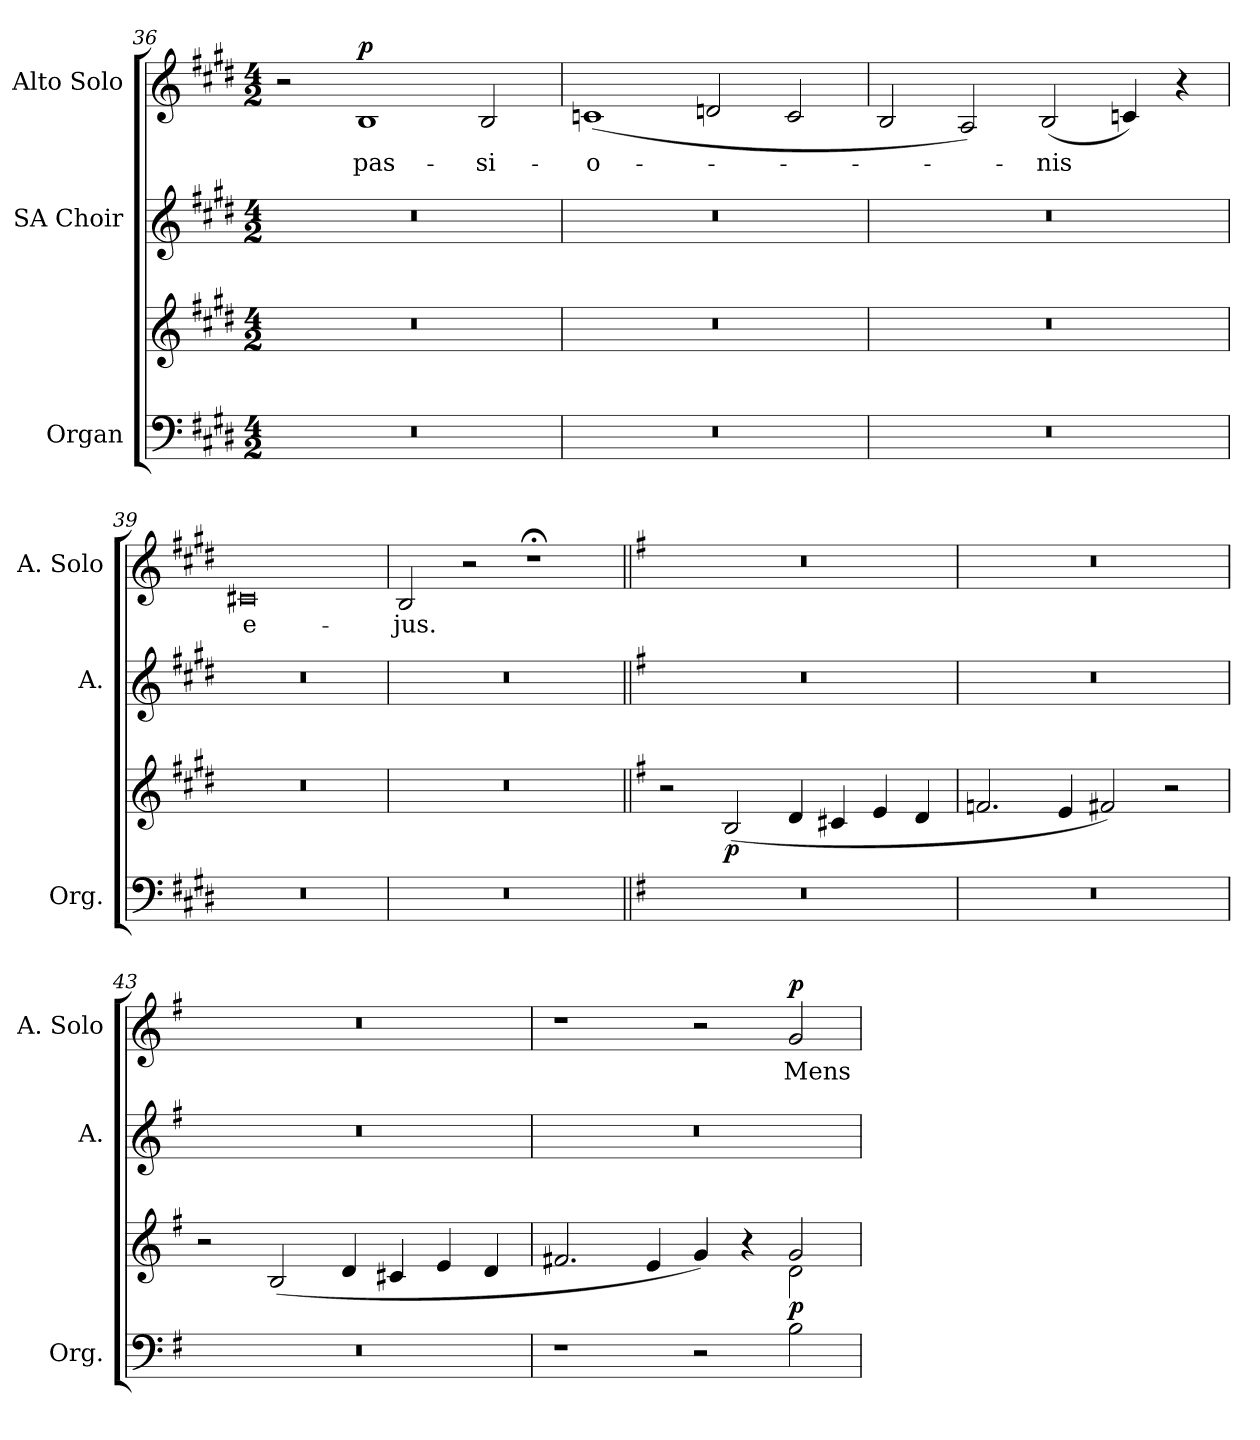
**kern	**kern	**dynam	**kern	**kern	**text	**dynam
*part3	*part3	*part3	*part2	*part1	*part1	*part1
*staff4	*staff3	*staff3/4	*staff2	*staff1	*staff1	*staff1
*I"Organ	*	*	*I"SA Choir	*I"Alto Solo	*	*
*I'Org.	*	*	*I'A.	*I'A. Solo	*	*
*clefF4	*clefG2	*	*clefG2	*clefG2	*	*
*k[f#c#g#d#]	*k[f#c#g#d#]	*	*k[f#c#g#d#]	*k[f#c#g#d#]	*	*
*E:	*E:	*	*E:	*E:	*	*
*M4/2	*M4/2	*	*M4/2	*M4/2	*	*
=36	=36	=36	=36	=36	=36	=36
!LO:N:vis=1	!LO:N:vis=1	!	!LO:N:vis=1	!	!	!
0r	0r	.	0r	2r	.	.
!	!	!	!	!	!LO:LY:b:color=#000000	!
.	.	.	.	1Bi	pas-	p
!	!	!	!	!	!LO:LY:b:color=#000000	!
.	.	.	.	2Bi/	-si-	.
=37	=37	=37	=37	=37	=37	=37
!LO:N:vis=1	!LO:N:vis=1	!	!LO:N:vis=1	!	!	!
!	!	!	!	!	!LO:LY:b:color=#000000	!
0r	0r	.	0r	(1cni	-o-	.
.	.	.	.	2dni/	.	.
.	.	.	.	2ci/	.	.
!!LO:PB:g=z
=38	=38	=38	=38	=38	=38	=38
!LO:N:vis=1	!LO:N:vis=1	!	!LO:N:vis=1	!	!	!
0r	0r	.	0r	2Bi/	.	.
.	.	.	.	2Ai/)	.	.
!	!	!	!	!	!LO:LY:b:color=#000000	!
.	.	.	.	(2Bi/	-nis	.
.	.	.	.	4cni/)	.	.
.	.	.	.	4r	.	.
=39	=39	=39	=39	=39	=39	=39
!LO:N:vis=1	!LO:N:vis=1	!	!LO:N:vis=1	!	!	!
!	!	!	!	!	!LO:LY:b:color=#000000	!
0r	0r	.	0r	0c#Xi	e-	.
=40	=40	=40	=40	=40	=40	=40
!LO:N:vis=1	!LO:N:vis=1	!	!LO:N:vis=1	!	!	!
!	!	!	!	!	!LO:LY:b:color=#000000	!
0r	0r	.	0r	2Bi/	-jus.	.
.	.	.	.	2r	.	.
.	.	.	.	1r;	.	.
=41||	=41||	=41||	=41||	=41||	=41||	=41||
*k[f#]	*k[f#]	*	*k[f#]	*k[f#]	*	*
*G:	*G:	*	*G:	*G:	*	*
!LO:N:vis=1	!	!	!LO:N:vis=1	!LO:N:vis=1	!	!
0r	2r	.	0r	0r	.	.
.	(2Bi/	p	.	.	.	.
.	4di/	.	.	.	.	.
.	4c#Xi/	.	.	.	.	.
.	4ei/	.	.	.	.	.
.	4di/	.	.	.	.	.
=42	=42	=42	=42	=42	=42	=42
!LO:N:vis=1	!	!	!LO:N:vis=1	!LO:N:vis=1	!	!
0r	2.fni/	.	0r	0r	.	.
.	4ei/	.	.	.	.	.
.	2f#Xi/)	.	.	.	.	.
.	2r	.	.	.	.	.
=43	=43	=43	=43	=43	=43	=43
!LO:N:vis=1	!	!	!LO:N:vis=1	!LO:N:vis=1	!	!
0r	2r	.	0r	0r	.	.
.	(2Bi/	.	.	.	.	.
.	4di/	.	.	.	.	.
.	4c#Xi/	.	.	.	.	.
.	4ei/	.	.	.	.	.
.	4di/	.	.	.	.	.
=44	=44	=44	=44	=44	=44	=44
*	*^	*	*	*	*	*
!	!	!	!	!LO:N:vis=1	!	!	!
1r	2.f#Xi/	1.ryy	.	0r	1r	.	.
.	4ei/	.	.	.	.	.	.
2r	4gi/)	.	.	.	2r	.	.
.	4r	.	.	.	.	.	.
!	!	!	!	!	!	!LO:LY:b:color=#000000	!
2Bi\	2gi/	2di\	p	.	2gi/	Mens	p
*	*v	*v	*	*	*	*	*
=	=	=	=	=	=	=
*-	*-	*-	*-	*-	*-	*-
